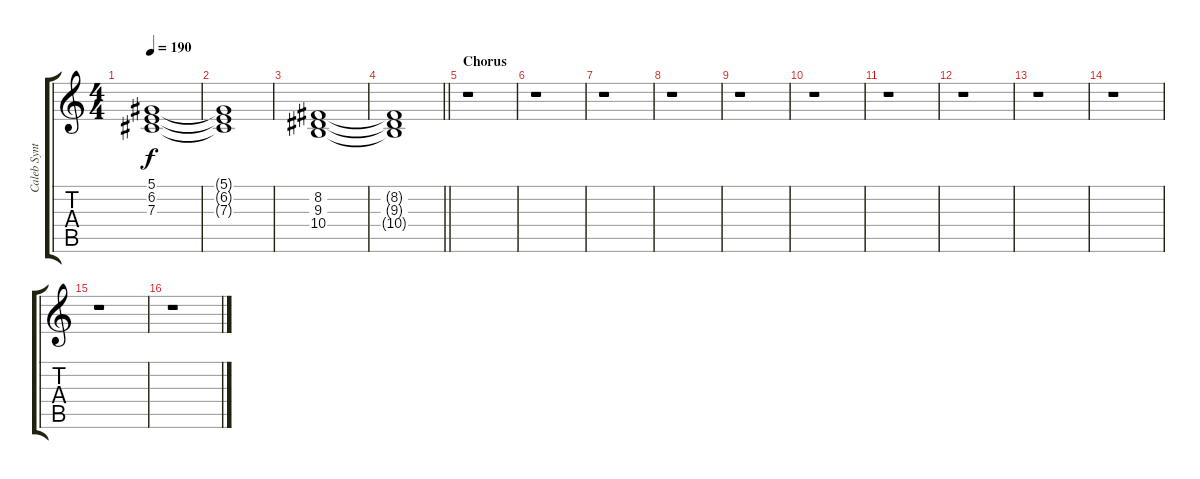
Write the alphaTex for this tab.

\track ("Caleb Synth II" "Caleb Synt") {instrument pad4choir}
\staff {score tabs}
\tuning (Eb4 Bb3 Gb3 Db3 Ab2 Db2) {hide}
\ts (4 4)
\tempo 190
\clef g2
\ks c
(5.1 6.2 7.3).1{dy f} |
(5.1{t} 6.2{t} 7.3{t}).1 |
(8.2 9.3 10.4).1 |
\barLineRight lightlight
(8.2{t} 9.3{t} 10.4{t}).1 |
\section ("" "Chorus")
r.1 |
r.1 |
r.1 |
r.1 |
r.1 |
r.1 |
r.1 |
r.1 |
r.1 |
r.1 |
r.1 |
r.1
